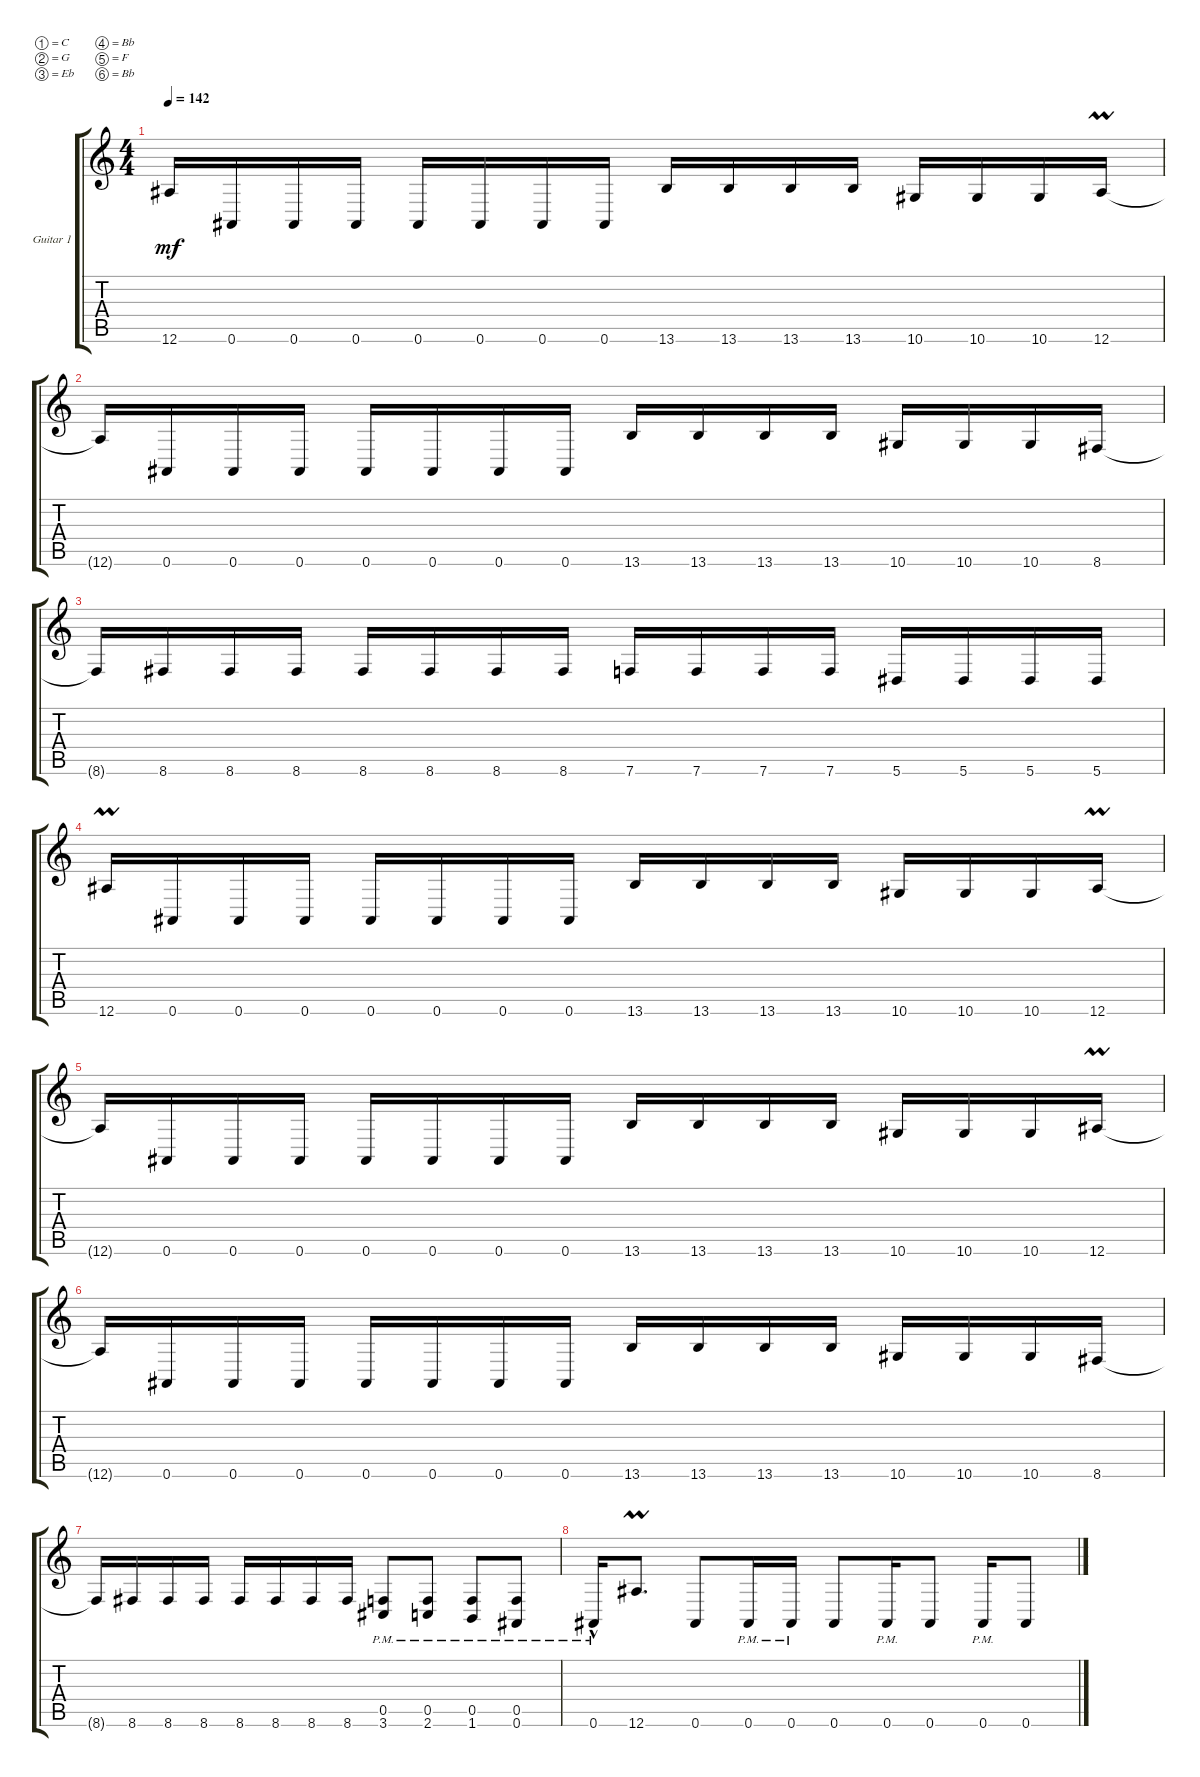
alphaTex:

\defaultSystemsLayout 4
\bracketExtendMode groupsimilarinstruments
\firstSystemTrackNameOrientation horizontal
\otherSystemsTrackNameOrientation horizontal
\track ("Guitar 1" "Guitar 1") {instrument overdrivenguitar}
\staff {score tabs}
\tuning (C4 G3 Eb3 Bb2 F2 Bb1)
\ts (4 4)
\tempo 142
\clef g2
\ks c
12.6{t}.16{dy mf} 0.6.16 0.6.16 0.6.16 0.6.16 0.6.16 0.6.16 0.6.16 13.6.16 13.6.16 13.6.16 13.6.16 10.6.16 10.6.16 10.6.16 12.6{umordent}.16 |
12.6{t}.16 0.6.16 0.6.16 0.6.16 0.6.16 0.6.16 0.6.16 0.6.16 13.6.16 13.6.16 13.6.16 13.6.16 10.6.16 10.6.16 10.6.16 8.6.16 |
8.6{t}.16 8.6.16 8.6.16 8.6.16 8.6.16 8.6.16 8.6.16 8.6.16 7.6.16 7.6.16 7.6.16 7.6.16 5.6.16 5.6.16 5.6.16 5.6.16 |
12.6{umordent}.16 0.6.16 0.6.16 0.6.16 0.6.16 0.6.16 0.6.16 0.6.16 13.6.16 13.6.16 13.6.16 13.6.16 10.6.16 10.6.16 10.6.16 12.6{umordent}.16 |
12.6{t}.16 0.6.16 0.6.16 0.6.16 0.6.16 0.6.16 0.6.16 0.6.16 13.6.16 13.6.16 13.6.16 13.6.16 10.6.16 10.6.16 10.6.16 12.6{umordent}.16 |
12.6{t}.16 0.6.16 0.6.16 0.6.16 0.6.16 0.6.16 0.6.16 0.6.16 13.6.16 13.6.16 13.6.16 13.6.16 10.6.16 10.6.16 10.6.16 8.6.16 |
8.6{t}.16 8.6.16 8.6.16 8.6.16 8.6.16 8.6.16 8.6.16 8.6.16 (3.6{pm} 0.5{pm}).8 (2.6{pm} 0.5{pm}).8 (0.5{pm} 1.6{pm}).8 (0.5{pm} 0.6{pm}).8 |
0.6{hac pm}.16 12.6{umordent}.8{d} 0.6.8 0.6{pm}.16 0.6{pm}.16 0.6.8 0.6{pm}.16 0.6.8 0.6{pm}.16 0.6.8
